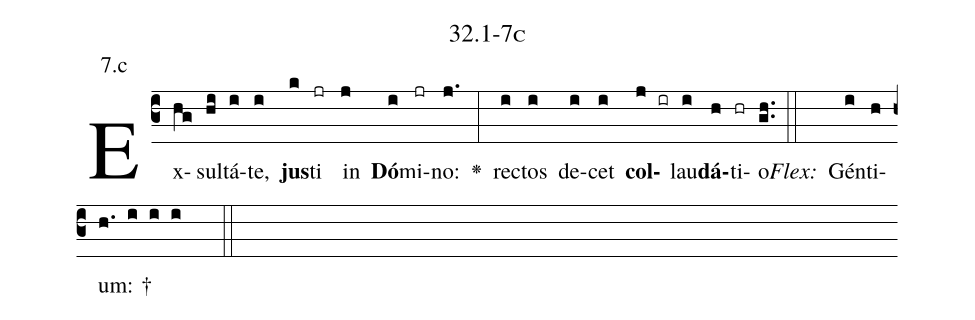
name: 32.1-7c;
annotation: 7.c;
%%
(c3)Ex(hg)sul(hi)tá(i)te,(i) <b>jus</b>(k)ti(jr) in(j) <b>Dó</b>(i)mi(jr)no:(j.) <v>\greheightstar</v>(:) rec(i)tos(i) de(i)cet(i) <b>col</b>(j ir)lau(i)<b>dá</b>(h)ti(hr)o.(gh..) (::)
<i>Flex:</i>()  Gén(i)ti(h)um: †(h. i i i  ::)

%E(i) u(i) o(j) u(i) a(h) e.(gh..) (::)
